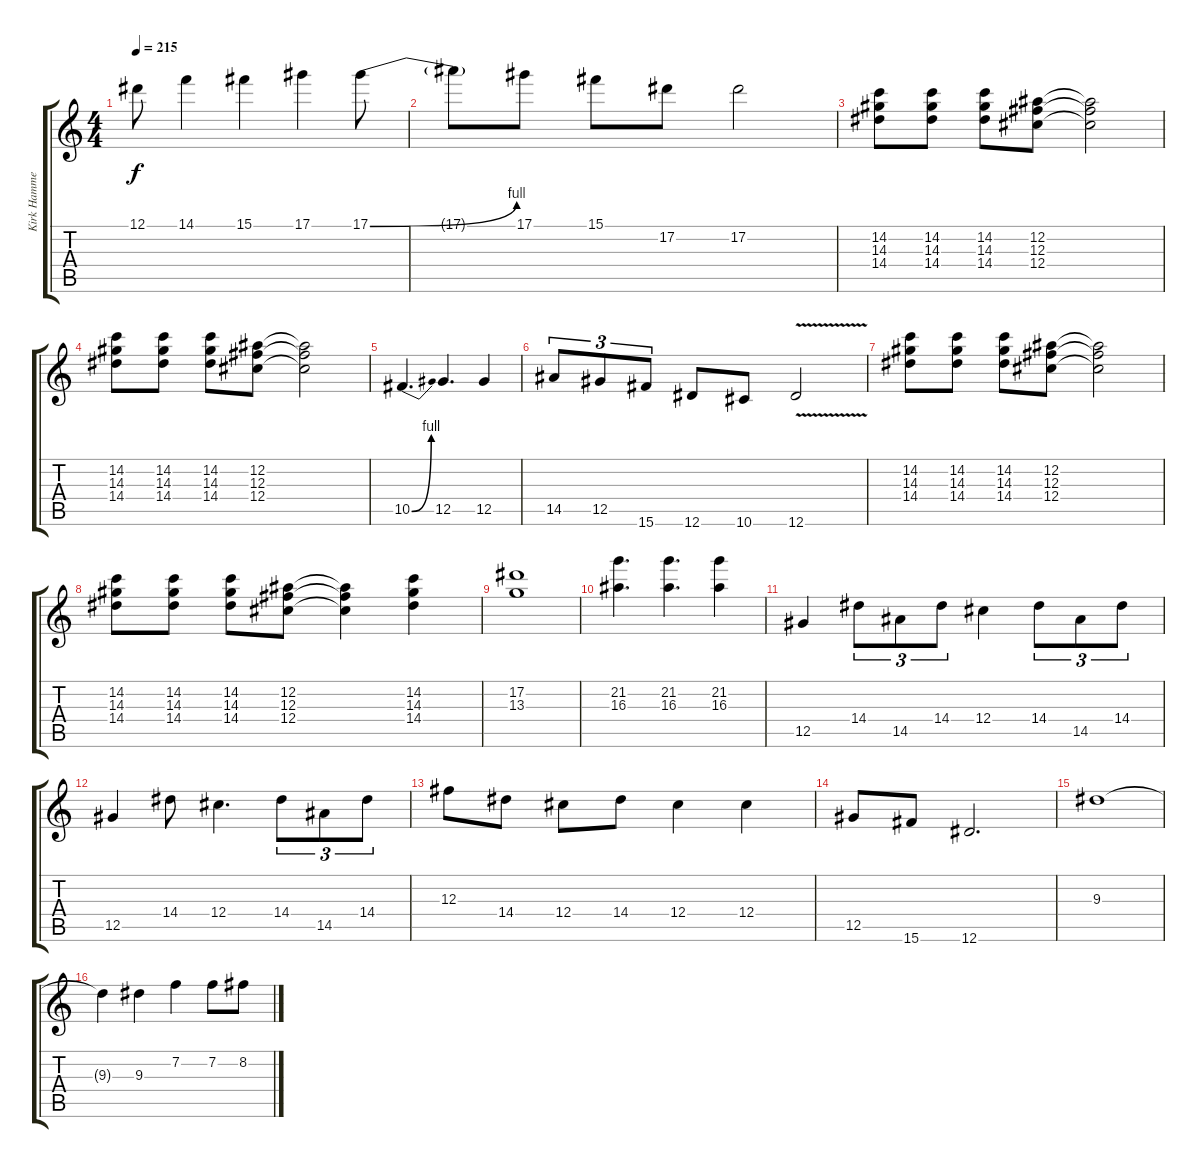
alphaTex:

\track ("Kirk Hammet" "Kirk Hamme") {instrument distortionguitar}
\staff {score tabs}
\tuning (Eb4 Bb3 Gb3 Db3 Ab2 Eb2) {hide}
\ts (4 4)
\tempo 215
\clef g2
\ks c
12.1.8{dy f} 14.1.4 15.1.4 17.1.4 17.1{be (bend 0 0 60 4)}.8 |
17.1{t}.8 17.1.8 15.1.8 17.2.8 17.2.2 |
(14.2 14.3 14.4).8 (14.2 14.3 14.4).8 (14.2 14.3 14.4).8 (12.2 12.3 12.4).8 (12.2{t} 12.3{t} 12.4{t}).2 |
(14.2 14.3 14.4).8 (14.2 14.3 14.4).8 (14.2 14.3 14.4).8 (12.2 12.3 12.4).8 (12.2{t} 12.3{t} 12.4{t}).2 |
10.5{be (bend 0 0 60 4)}.4{d} 12.5.4{d} 12.5.4 |
14.5.8{tu (3 2)} 12.5.8{tu (3 2)} 15.6.8{tu (3 2)} 12.6.8 10.6.8 12.6{v}.2 |
(14.2 14.3 14.4).8 (14.2 14.3 14.4).8 (14.2 14.3 14.4).8 (12.2 12.3 12.4).8 (12.2{t} 12.3{t} 12.4{t}).2 |
(14.2 14.3 14.4).8 (14.2 14.3 14.4).8 (14.2 14.3 14.4).8 (12.2 12.3 12.4).8 (12.2{t} 12.3{t} 12.4{t}).4 (14.2 14.3 14.4).4 |
(17.2 13.3).1 |
(21.2 16.3).4{d} (21.2 16.3).4{d} (21.2 16.3).4 |
12.5.4 14.4.8{tu (3 2)} 14.5.8{tu (3 2)} 14.4.8{tu (3 2)} 12.4.4 14.4.8{tu (3 2)} 14.5.8{tu (3 2)} 14.4.8{tu (3 2)} |
12.5.4 14.4.8 12.4.4{d} 14.4.8{tu (3 2)} 14.5.8{tu (3 2)} 14.4.8{tu (3 2)} |
12.3.8 14.4.8 12.4.8 14.4.8 12.4.4 12.4.4 |
12.5.8 15.6.8 12.6.2{d} |
9.3.1 |
9.3{t}.4 9.3.4 7.2.4 7.2.8 8.2.8
